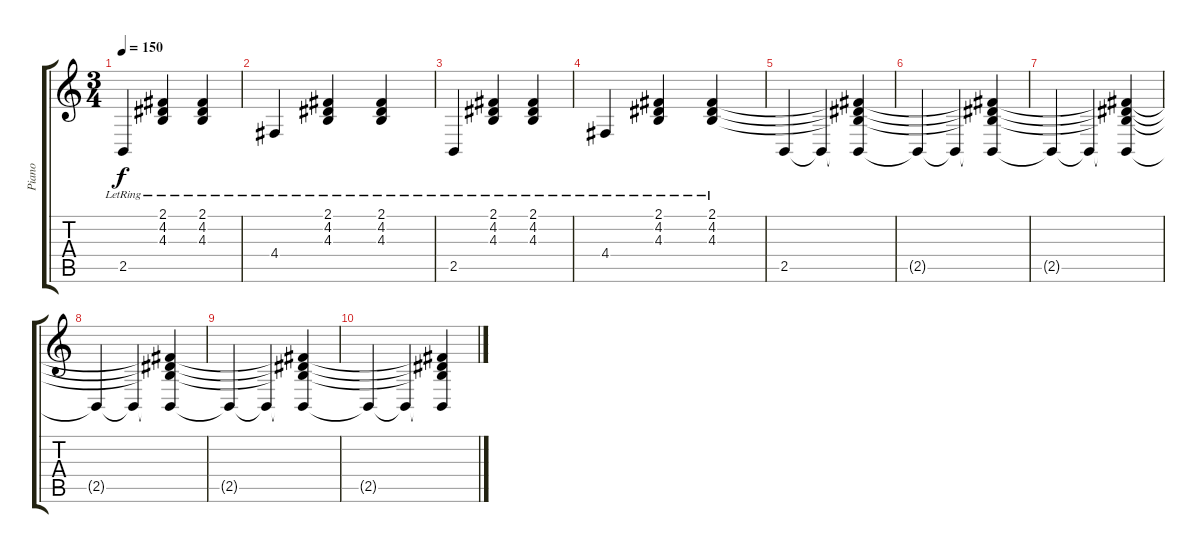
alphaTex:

\track ("Piano" "Piano") {instrument acousticgrandpiano}
\staff {score tabs}
\tuning (E4 B3 G3 D3 A2 E2) {hide}
\ts (3 4)
\tempo 150
\clef g2
\ks c
2.5{lr}.4{dy f} (2.1{lr} 4.2{lr} 4.3{lr}).4 (2.1{lr} 4.2{lr} 4.3{lr}).4 |
4.4{lr}.4 (2.1{lr} 4.2{lr} 4.3{lr}).4 (2.1{lr} 4.2{lr} 4.3{lr}).4 |
2.5{lr}.4 (2.1{lr} 4.2{lr} 4.3{lr}).4 (2.1{lr} 4.2{lr} 4.3{lr}).4 |
4.4{lr}.4 (2.1{lr} 4.2{lr} 4.3{lr}).4 (2.1{lr} 4.2{lr} 4.3{lr}).4 |
2.5.4 2.5{t}.4 (2.1{t} 4.2{t} 4.3{t} 2.5{t}).4 |
2.5{t}.4 2.5{t}.4 (2.1{t} 4.2{t} 4.3{t} 2.5{t}).4 |
2.5{t}.4 2.5{t}.4 (2.1{t} 4.2{t} 4.3{t} 2.5{t}).4 |
2.5{t}.4 2.5{t}.4 (2.1{t} 4.2{t} 4.3{t} 2.5{t}).4 |
2.5{t}.4 2.5{t}.4 (2.1{t} 4.2{t} 4.3{t} 2.5{t}).4 |
2.5{t}.4 2.5{t}.4 (2.1{t} 4.2{t} 4.3{t} 2.5{t}).4
